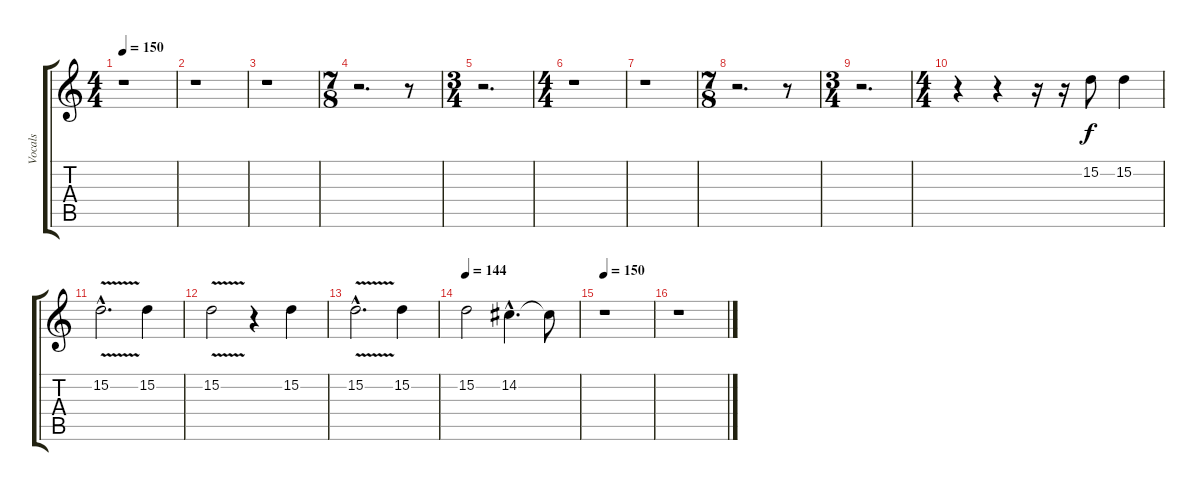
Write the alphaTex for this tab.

\track ("Vocals" "Vocals") {instrument altosax}
\staff {score tabs}
\tuning (E4 B3 G3 D3 A2 E2) {hide}
\ts (4 4)
\tempo 150
\clef g2
\ks c
r.1{dy f} |
r.1 |
r.1 |
\ts (7 8)
r.2{d} r.8 |
\ts (3 4)
r.2{d} |
\ts (4 4)
r.1 |
r.1 |
\ts (7 8)
r.2{d} r.8 |
\ts (3 4)
r.2{d} |
\ts (4 4)
r.4 r.4 r.16 r.16 15.2.8 15.2.4 |
15.2{v hac}.2{d} 15.2.4 |
15.2{v}.2 r.4 15.2.4 |
15.2{v hac}.2{d} 15.2.4 |
\tempo 144
15.2.2 14.2{hac}.4{d} 14.2{t}.8 |
\tempo 150
r.1 |
r.1
